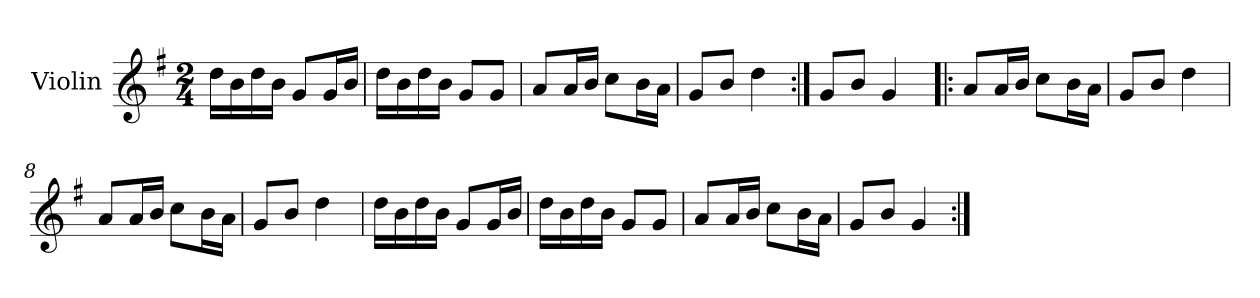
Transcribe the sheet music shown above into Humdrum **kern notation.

**kern
*part1
*staff1
*I"Violin
*I'Vln.
*clefG2
*k[f#]
*M2/4
=1
16dd\LL
16b\
16dd\
16b\JJ
8g/L
16g/L
16b/JJ
=2
16dd\LL
16b\
16dd\
16b\JJ
8g/L
8g/J
=3
8a/L
16a/L
16b/JJ
8cc\L
16b\L
16a\JJ
=4
8g/L
8b/J
4dd\
=5:|!
8g/L
8b/J
4g/
!!LO:LB:g=z
=6!|:
8a/L
16a/L
16b/JJ
8cc\L
16b\L
16a\JJ
=7
8g/L
8b/J
4dd\
=8
8a/L
16a/L
16b/JJ
8cc\L
16b\L
16a\JJ
=9
8g/L
8b/J
4dd\
!!LO:LB:g=z
=10
16dd\LL
16b\
16dd\
16b\JJ
8g/L
16g/L
16b/JJ
=11
16dd\LL
16b\
16dd\
16b\JJ
8g/L
8g/J
=12
8a/L
16a/L
16b/JJ
8cc\L
16b\L
16a\JJ
=13
8g/L
8b/J
4g/
=:|!
*-
